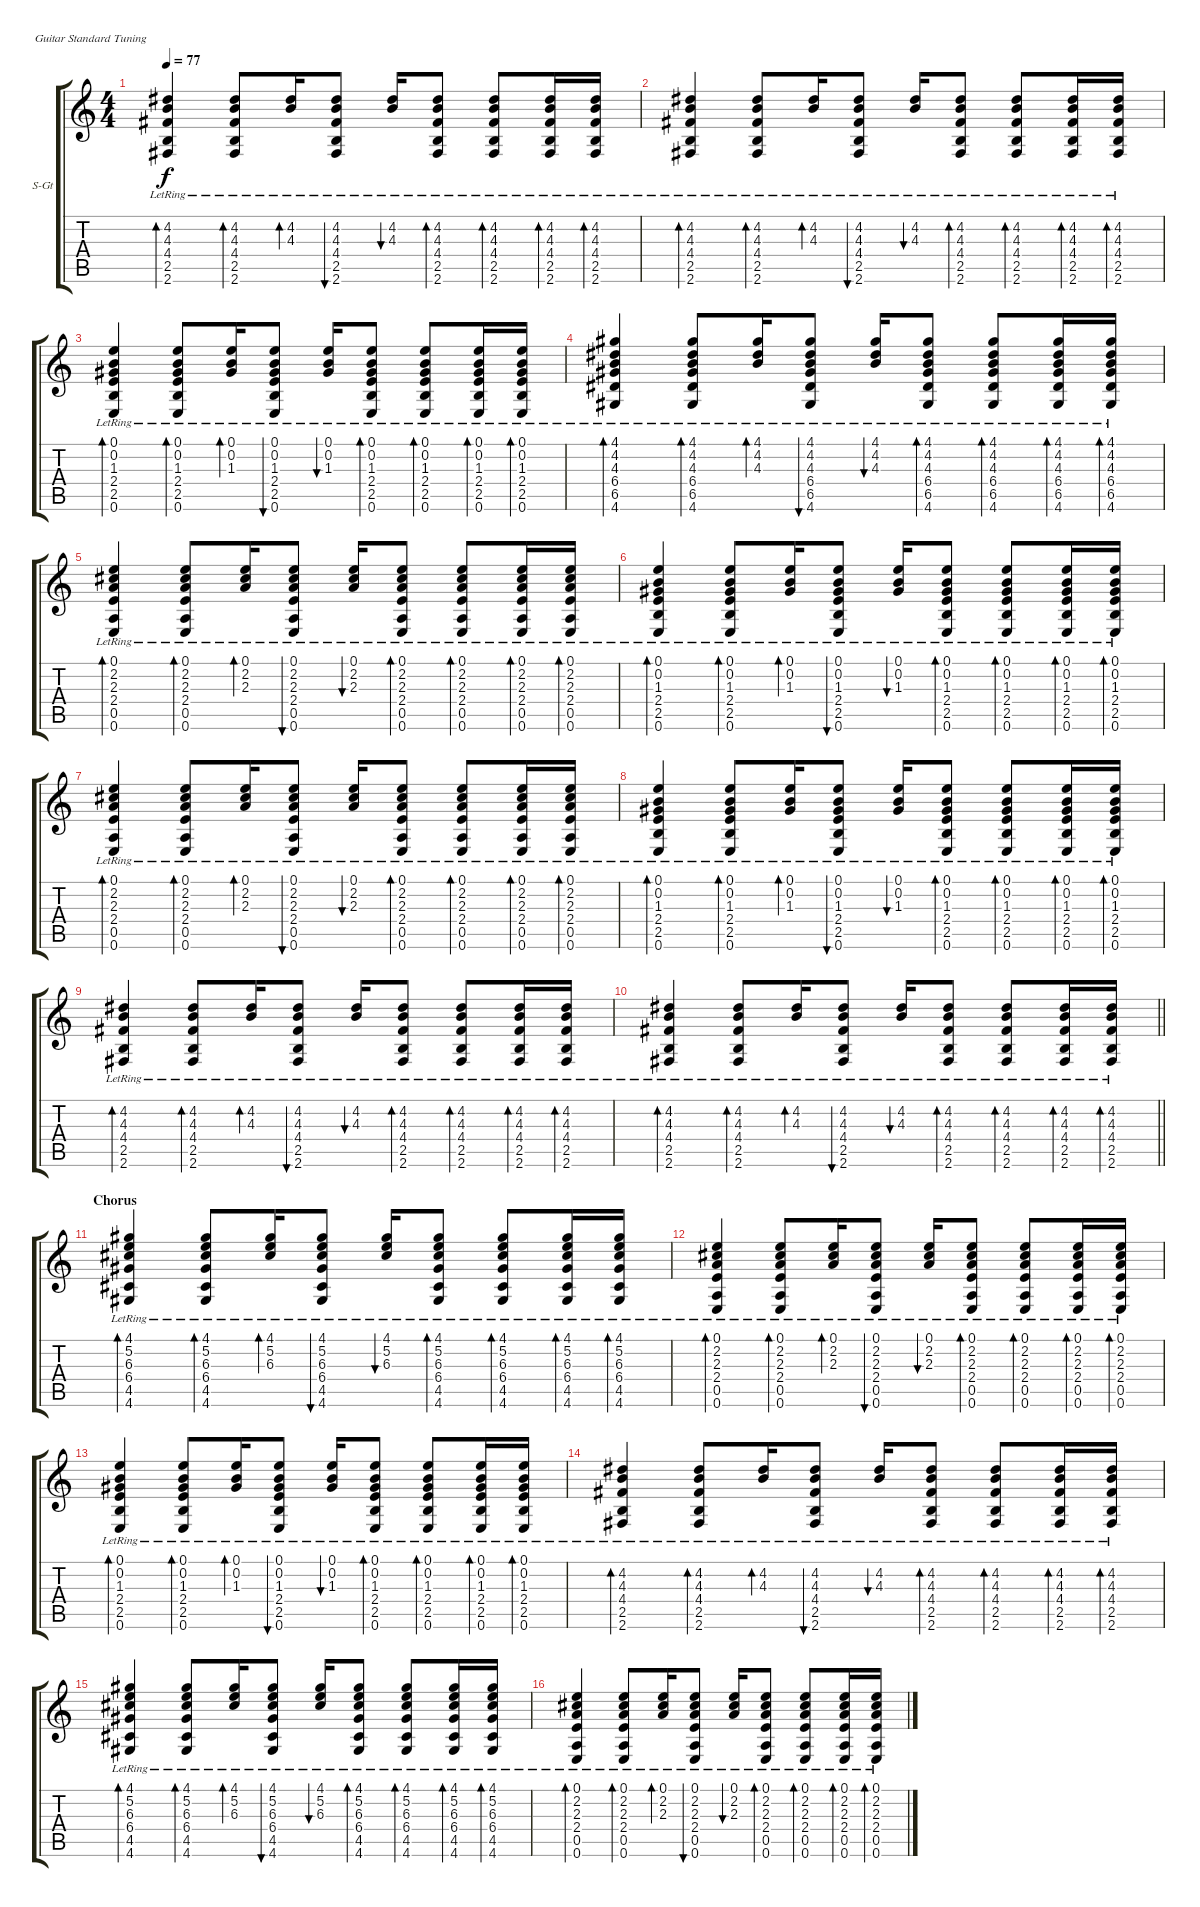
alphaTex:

\bracketExtendMode groupsimilarinstruments
\firstSystemTrackNameOrientation horizontal
\otherSystemsTrackNameOrientation horizontal
\track ("Guitar 1" "S-Gt") {instrument acousticguitarsteel}
\staff {score tabs}
\tuning (E4 B3 G3 D3 A2 E2)
\ts (4 4)
\tempo 77
\clef g2
\ks c
(4.2{lr} 4.3{lr} 4.4{lr} 2.5{lr} 2.6{lr}).4{bd 30 dy f} (4.2{lr} 4.3{lr} 4.4{lr} 2.5{lr} 2.6{lr}).8{bd 30} (4.2{lr} 4.3{lr}).16{bd 30} (4.2{lr} 4.3{lr} 4.4{lr} 2.5{lr} 2.6{lr}).8{bu 30} (4.2{lr} 4.3{lr}).16{bu 30} (4.2{lr} 4.3{lr} 4.4{lr} 2.5{lr} 2.6{lr}).8{bd 30} (4.2{lr} 4.3{lr} 4.4{lr} 2.5{lr} 2.6{lr}).8{bd 30} (4.2{lr} 4.3{lr} 4.4{lr} 2.5{lr} 2.6{lr}).16{bd 30} (4.2{lr} 4.3{lr} 4.4{lr} 2.5{lr} 2.6{lr}).16{bd 30} |
(4.2{lr} 4.3{lr} 4.4{lr} 2.5{lr} 2.6{lr}).4{bd 30} (4.2{lr} 4.3{lr} 4.4{lr} 2.5{lr} 2.6{lr}).8{bd 30} (4.2{lr} 4.3{lr}).16{bd 30} (4.2{lr} 4.3{lr} 4.4{lr} 2.5{lr} 2.6{lr}).8{bu 30} (4.2{lr} 4.3{lr}).16{bu 30} (4.2{lr} 4.3{lr} 4.4{lr} 2.5{lr} 2.6{lr}).8{bd 30} (4.2{lr} 4.3{lr} 4.4{lr} 2.5{lr} 2.6{lr}).8{bd 30} (4.2{lr} 4.3{lr} 4.4{lr} 2.5{lr} 2.6{lr}).16{bd 30} (4.2{lr} 4.3{lr} 4.4{lr} 2.5{lr} 2.6{lr}).16{bd 30} |
(0.1{lr} 0.2{lr} 1.3{lr} 2.4{lr} 2.5{lr} 0.6{lr}).4{bd 30} (0.1{lr} 0.2{lr} 1.3{lr} 2.4{lr} 2.5{lr} 0.6{lr}).8{bd 30} (0.1{lr} 0.2{lr} 1.3{lr}).16{bd 30} (0.1{lr} 0.2{lr} 1.3{lr} 2.4{lr} 2.5{lr} 0.6{lr}).8{bu 30} (0.1{lr} 0.2{lr} 1.3{lr}).16{bu 30} (0.1{lr} 0.2{lr} 1.3{lr} 2.4{lr} 2.5{lr} 0.6{lr}).8{bd 30} (0.1{lr} 0.2{lr} 1.3{lr} 2.4{lr} 2.5{lr} 0.6{lr}).8{bd 30} (0.1{lr} 0.2{lr} 1.3{lr} 2.4{lr} 2.5{lr} 0.6{lr}).16{bd 30} (0.1{lr} 0.2{lr} 1.3{lr} 2.4{lr} 2.5{lr} 0.6{lr}).16{bd 30} |
(4.1{lr} 4.2{lr} 4.3{lr} 6.4{lr} 6.5{lr} 4.6{lr}).4{bd 30} (4.1{lr} 4.2{lr} 4.3{lr} 6.4{lr} 6.5{lr} 4.6{lr}).8{bd 30} (4.1{lr} 4.2{lr} 4.3{lr}).16{bd 30} (4.1{lr} 4.2{lr} 4.3{lr} 6.4{lr} 6.5{lr} 4.6{lr}).8{bu 30} (4.1{lr} 4.2{lr} 4.3{lr}).16{bu 30} (4.1{lr} 4.2{lr} 4.3{lr} 6.4{lr} 6.5{lr} 4.6{lr}).8{bd 30} (4.1{lr} 4.2{lr} 4.3{lr} 6.4{lr} 6.5{lr} 4.6{lr}).8{bd 30} (4.1{lr} 4.2{lr} 4.3{lr} 6.4{lr} 6.5{lr} 4.6{lr}).16{bd 30} (4.1{lr} 4.2{lr} 4.3{lr} 6.4{lr} 6.5{lr} 4.6{lr}).16{bd 30} |
(0.1{lr} 2.2{lr} 2.3{lr} 2.4{lr} 0.5{lr} 0.6{lr}).4{bd 30} (0.1{lr} 2.2{lr} 2.3{lr} 2.4{lr} 0.5{lr} 0.6{lr}).8{bd 30} (0.1{lr} 2.2{lr} 2.3{lr}).16{bd 30} (0.1{lr} 2.2{lr} 2.3{lr} 2.4{lr} 0.5{lr} 0.6{lr}).8{bu 30} (0.1{lr} 2.2{lr} 2.3{lr}).16{bu 30} (0.1{lr} 2.2{lr} 2.3{lr} 2.4{lr} 0.5{lr} 0.6{lr}).8{bd 30} (0.1{lr} 2.2{lr} 2.3{lr} 2.4{lr} 0.5{lr} 0.6{lr}).8{bd 30} (0.1{lr} 2.2{lr} 2.3{lr} 2.4{lr} 0.5{lr} 0.6{lr}).16{bd 30} (0.1{lr} 2.2{lr} 2.3{lr} 2.4{lr} 0.5{lr} 0.6{lr}).16{bd 30} |
(0.1{lr} 0.2{lr} 1.3{lr} 2.4{lr} 2.5{lr} 0.6{lr}).4{bd 30} (0.1{lr} 0.2{lr} 1.3{lr} 2.4{lr} 2.5{lr} 0.6{lr}).8{bd 30} (0.1{lr} 0.2{lr} 1.3{lr}).16{bd 30} (0.1{lr} 0.2{lr} 1.3{lr} 2.4{lr} 2.5{lr} 0.6{lr}).8{bu 30} (0.1{lr} 0.2{lr} 1.3{lr}).16{bu 30} (0.1{lr} 0.2{lr} 1.3{lr} 2.4{lr} 2.5{lr} 0.6{lr}).8{bd 30} (0.1{lr} 0.2{lr} 1.3{lr} 2.4{lr} 2.5{lr} 0.6{lr}).8{bd 30} (0.1{lr} 0.2{lr} 1.3{lr} 2.4{lr} 2.5{lr} 0.6{lr}).16{bd 30} (0.1{lr} 0.2{lr} 1.3{lr} 2.4{lr} 2.5{lr} 0.6{lr}).16{bd 30} |
(0.1{lr} 2.2{lr} 2.3{lr} 2.4{lr} 0.5{lr} 0.6{lr}).4{bd 30} (0.1{lr} 2.2{lr} 2.3{lr} 2.4{lr} 0.5{lr} 0.6{lr}).8{bd 30} (0.1{lr} 2.2{lr} 2.3{lr}).16{bd 30} (0.1{lr} 2.2{lr} 2.3{lr} 2.4{lr} 0.5{lr} 0.6{lr}).8{bu 30} (0.1{lr} 2.2{lr} 2.3{lr}).16{bu 30} (0.1{lr} 2.2{lr} 2.3{lr} 2.4{lr} 0.5{lr} 0.6{lr}).8{bd 30} (0.1{lr} 2.2{lr} 2.3{lr} 2.4{lr} 0.5{lr} 0.6{lr}).8{bd 30} (0.1{lr} 2.2{lr} 2.3{lr} 2.4{lr} 0.5{lr} 0.6{lr}).16{bd 30} (0.1{lr} 2.2{lr} 2.3{lr} 2.4{lr} 0.5{lr} 0.6{lr}).16{bd 30} |
(0.1{lr} 0.2{lr} 1.3{lr} 2.4{lr} 2.5{lr} 0.6{lr}).4{bd 30} (0.1{lr} 0.2{lr} 1.3{lr} 2.4{lr} 2.5{lr} 0.6{lr}).8{bd 30} (0.1{lr} 0.2{lr} 1.3{lr}).16{bd 30} (0.1{lr} 0.2{lr} 1.3{lr} 2.4{lr} 2.5{lr} 0.6{lr}).8{bu 30} (0.1{lr} 0.2{lr} 1.3{lr}).16{bu 30} (0.1{lr} 0.2{lr} 1.3{lr} 2.4{lr} 2.5{lr} 0.6{lr}).8{bd 30} (0.1{lr} 0.2{lr} 1.3{lr} 2.4{lr} 2.5{lr} 0.6{lr}).8{bd 30} (0.1{lr} 0.2{lr} 1.3{lr} 2.4{lr} 2.5{lr} 0.6{lr}).16{bd 30} (0.1{lr} 0.2{lr} 1.3{lr} 2.4{lr} 2.5{lr} 0.6{lr}).16{bd 30} |
(4.2{lr} 4.3{lr} 4.4{lr} 2.5{lr} 2.6{lr}).4{bd 30} (4.2{lr} 4.3{lr} 4.4{lr} 2.5{lr} 2.6{lr}).8{bd 30} (4.2{lr} 4.3{lr}).16{bd 30} (4.2{lr} 4.3{lr} 4.4{lr} 2.5{lr} 2.6{lr}).8{bu 30} (4.2{lr} 4.3{lr}).16{bu 30} (4.2{lr} 4.3{lr} 4.4{lr} 2.5{lr} 2.6{lr}).8{bd 30} (4.2{lr} 4.3{lr} 4.4{lr} 2.5{lr} 2.6{lr}).8{bd 30} (4.2{lr} 4.3{lr} 4.4{lr} 2.5{lr} 2.6{lr}).16{bd 30} (4.2{lr} 4.3{lr} 4.4{lr} 2.5{lr} 2.6{lr}).16{bd 30} |
\barLineRight lightlight
(4.2{lr} 4.3{lr} 4.4{lr} 2.5{lr} 2.6{lr}).4{bd 30} (4.2{lr} 4.3{lr} 4.4{lr} 2.5{lr} 2.6{lr}).8{bd 30} (4.2{lr} 4.3{lr}).16{bd 30} (4.2{lr} 4.3{lr} 4.4{lr} 2.5{lr} 2.6{lr}).8{bu 30} (4.2{lr} 4.3{lr}).16{bu 30} (4.2{lr} 4.3{lr} 4.4{lr} 2.5{lr} 2.6{lr}).8{bd 30} (4.2{lr} 4.3{lr} 4.4{lr} 2.5{lr} 2.6{lr}).8{bd 30} (4.2{lr} 4.3{lr} 4.4{lr} 2.5{lr} 2.6{lr}).16{bd 30} (4.2{lr} 4.3{lr} 4.4{lr} 2.5{lr} 2.6{lr}).16{bd 30} |
\section ("" "Chorus")
(4.1{lr} 5.2{lr} 6.3{lr} 6.4{lr} 4.5{lr} 4.6{lr}).4{bd 30} (4.1{lr} 5.2{lr} 6.3{lr} 6.4{lr} 4.5{lr} 4.6{lr}).8{bd 30} (4.1{lr} 5.2{lr} 6.3{lr}).16{bd 30} (4.1{lr} 5.2{lr} 6.3{lr} 6.4{lr} 4.5{lr} 4.6{lr}).8{bu 30} (4.1{lr} 5.2{lr} 6.3{lr}).16{bu 30} (4.1{lr} 5.2{lr} 6.3{lr} 6.4{lr} 4.5{lr} 4.6{lr}).8{bd 30} (4.1{lr} 5.2{lr} 6.3{lr} 6.4{lr} 4.5{lr} 4.6{lr}).8{bd 30} (4.1{lr} 5.2{lr} 6.3{lr} 6.4{lr} 4.5{lr} 4.6{lr}).16{bd 30} (4.1{lr} 5.2{lr} 6.3{lr} 6.4{lr} 4.5{lr} 4.6{lr}).16{bd 30} |
(0.1{lr} 2.2{lr} 2.3{lr} 2.4{lr} 0.5{lr} 0.6{lr}).4{bd 30} (0.1{lr} 2.2{lr} 2.3{lr} 2.4{lr} 0.5{lr} 0.6{lr}).8{bd 30} (0.1{lr} 2.2{lr} 2.3{lr}).16{bd 30} (0.1{lr} 2.2{lr} 2.3{lr} 2.4{lr} 0.5{lr} 0.6{lr}).8{bu 30} (0.1{lr} 2.2{lr} 2.3{lr}).16{bu 30} (0.1{lr} 2.2{lr} 2.3{lr} 2.4{lr} 0.5{lr} 0.6{lr}).8{bd 30} (0.1{lr} 2.2{lr} 2.3{lr} 2.4{lr} 0.5{lr} 0.6{lr}).8{bd 30} (0.1{lr} 2.2{lr} 2.3{lr} 2.4{lr} 0.5{lr} 0.6{lr}).16{bd 30} (0.1{lr} 2.2{lr} 2.3{lr} 2.4{lr} 0.5{lr} 0.6{lr}).16{bd 30} |
(0.1{lr} 0.2{lr} 1.3{lr} 2.4{lr} 2.5{lr} 0.6{lr}).4{bd 30} (0.1{lr} 0.2{lr} 1.3{lr} 2.4{lr} 2.5{lr} 0.6{lr}).8{bd 30} (0.1{lr} 0.2{lr} 1.3{lr}).16{bd 30} (0.1{lr} 0.2{lr} 1.3{lr} 2.4{lr} 2.5{lr} 0.6{lr}).8{bu 30} (0.1{lr} 0.2{lr} 1.3{lr}).16{bu 30} (0.1{lr} 0.2{lr} 1.3{lr} 2.4{lr} 2.5{lr} 0.6{lr}).8{bd 30} (0.1{lr} 0.2{lr} 1.3{lr} 2.4{lr} 2.5{lr} 0.6{lr}).8{bd 30} (0.1{lr} 0.2{lr} 1.3{lr} 2.4{lr} 2.5{lr} 0.6{lr}).16{bd 30} (0.1{lr} 0.2{lr} 1.3{lr} 2.4{lr} 2.5{lr} 0.6{lr}).16{bd 30} |
(4.2{lr} 4.3{lr} 4.4{lr} 2.5{lr} 2.6{lr}).4{bd 30} (4.2{lr} 4.3{lr} 4.4{lr} 2.5{lr} 2.6{lr}).8{bd 30} (4.2{lr} 4.3{lr}).16{bd 30} (4.2{lr} 4.3{lr} 4.4{lr} 2.5{lr} 2.6{lr}).8{bu 30} (4.2{lr} 4.3{lr}).16{bu 30} (4.2{lr} 4.3{lr} 4.4{lr} 2.5{lr} 2.6{lr}).8{bd 30} (4.2{lr} 4.3{lr} 4.4{lr} 2.5{lr} 2.6{lr}).8{bd 30} (4.2{lr} 4.3{lr} 4.4{lr} 2.5{lr} 2.6{lr}).16{bd 30} (4.2{lr} 4.3{lr} 4.4{lr} 2.5{lr} 2.6{lr}).16{bd 30} |
(4.1{lr} 5.2{lr} 6.3{lr} 6.4{lr} 4.5{lr} 4.6{lr}).4{bd 30} (4.1{lr} 5.2{lr} 6.3{lr} 6.4{lr} 4.5{lr} 4.6{lr}).8{bd 30} (4.1{lr} 5.2{lr} 6.3{lr}).16{bd 30} (4.1{lr} 5.2{lr} 6.3{lr} 6.4{lr} 4.5{lr} 4.6{lr}).8{bu 30} (4.1{lr} 5.2{lr} 6.3{lr}).16{bu 30} (4.1{lr} 5.2{lr} 6.3{lr} 6.4{lr} 4.5{lr} 4.6{lr}).8{bd 30} (4.1{lr} 5.2{lr} 6.3{lr} 6.4{lr} 4.5{lr} 4.6{lr}).8{bd 30} (4.1{lr} 5.2{lr} 6.3{lr} 6.4{lr} 4.5{lr} 4.6{lr}).16{bd 30} (4.1{lr} 5.2{lr} 6.3{lr} 6.4{lr} 4.5{lr} 4.6{lr}).16{bd 30} |
(0.1{lr} 2.2{lr} 2.3{lr} 2.4{lr} 0.5{lr} 0.6{lr}).4{bd 30} (0.1{lr} 2.2{lr} 2.3{lr} 2.4{lr} 0.5{lr} 0.6{lr}).8{bd 30} (0.1{lr} 2.2{lr} 2.3{lr}).16{bd 30} (0.1{lr} 2.2{lr} 2.3{lr} 2.4{lr} 0.5{lr} 0.6{lr}).8{bu 30} (0.1{lr} 2.2{lr} 2.3{lr}).16{bu 30} (0.1{lr} 2.2{lr} 2.3{lr} 2.4{lr} 0.5{lr} 0.6{lr}).8{bd 30} (0.1{lr} 2.2{lr} 2.3{lr} 2.4{lr} 0.5{lr} 0.6{lr}).8{bd 30} (0.1{lr} 2.2{lr} 2.3{lr} 2.4{lr} 0.5{lr} 0.6{lr}).16{bd 30} (0.1{lr} 2.2{lr} 2.3{lr} 2.4{lr} 0.5{lr} 0.6{lr}).16{bd 30}
